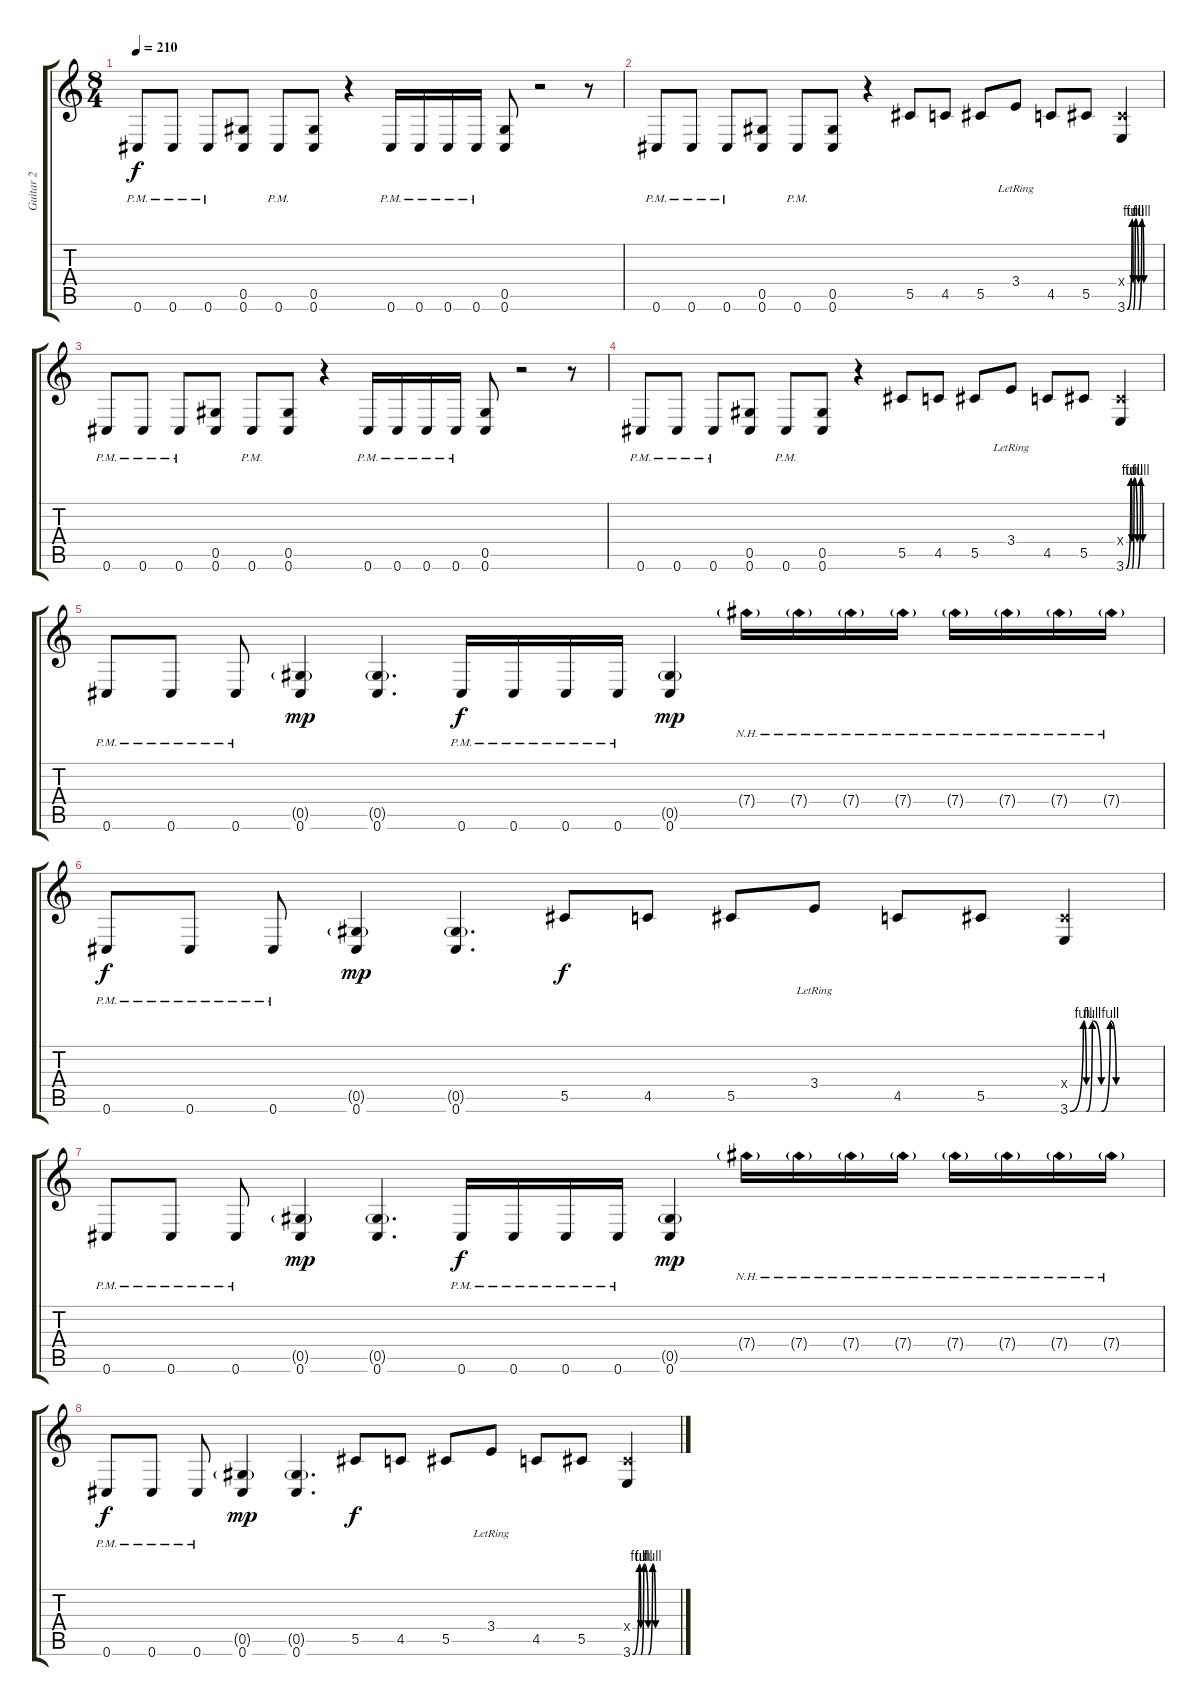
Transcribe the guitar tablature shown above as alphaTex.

\track ("Guitar 2" "Guitar 2") {instrument distortionguitar}
\staff {score tabs}
\tuning (Eb4 Bb3 Gb3 Db3 Ab2 Db2) {hide}
\ts (8 4)
\tempo 210
\clef g2
\ks c
0.6{pm}.8{dy f volume 16} 0.6{pm}.8 0.6{pm}.8 (0.5 0.6).8 0.6{pm}.8 (0.5 0.6).8 r.4 0.6{pm}.16 0.6{pm}.16 0.6{pm}.16 0.6{pm}.16 (0.5 0.6).8 r.2 r.8 |
0.6{pm}.8 0.6{pm}.8 0.6{pm}.8 (0.5 0.6).8 0.6{pm}.8 (0.5 0.6).8 r.4 5.5.8 4.5.8 5.5.8 3.4{lr}.8 4.5.8 5.5.8 (0.4{x} 3.6{be (custom 0 0 9 4 11 0 15 4 21 0 27 4 31 0 44 0 55 0 60 0)}).4 |
0.6{pm}.8 0.6{pm}.8 0.6{pm}.8 (0.5 0.6).8 0.6{pm}.8 (0.5 0.6).8 r.4 0.6{pm}.16 0.6{pm}.16 0.6{pm}.16 0.6{pm}.16 (0.5 0.6).8 r.2 r.8 |
0.6{pm}.8 0.6{pm}.8 0.6{pm}.8 (0.5 0.6).8 0.6{pm}.8 (0.5 0.6).8 r.4 5.5.8 4.5.8 5.5.8 3.4{lr}.8 4.5.8 5.5.8 (0.4{x} 3.6{be (custom 0 0 9 4 11 0 15 4 21 0 27 4 31 0 44 0 55 0 60 0)}).4 |
0.6{pm}.8 0.6{pm}.8 0.6{pm}.8 (0.5{g} 0.6).4{dy mp} (0.5{g} 0.6).4{d} 0.6{pm}.16{dy f} 0.6{pm}.16 0.6{pm}.16 0.6{pm}.16 (0.5{g} 0.6).4{dy mp} 7.4{nh g}.16 7.4{nh g}.16 7.4{nh g}.16 7.4{nh g}.16 7.4{nh g}.16 7.4{nh g}.16 7.4{nh g}.16 7.4{nh g}.16 |
0.6{pm}.8{dy f} 0.6{pm}.8 0.6{pm}.8 (0.5{g} 0.6).4{dy mp} (0.5{g} 0.6).4{d} 5.5.8{dy f} 4.5.8 5.5.8 3.4{lr}.8 4.5.8 5.5.8 (0.4{x} 3.6{be (custom 0 0 9 4 11 0 15 4 21 0 27 4 31 0 44 0 55 0 60 0)}).4 |
0.6{pm}.8 0.6{pm}.8 0.6{pm}.8 (0.5{g} 0.6).4{dy mp} (0.5{g} 0.6).4{d} 0.6{pm}.16{dy f} 0.6{pm}.16 0.6{pm}.16 0.6{pm}.16 (0.5{g} 0.6).4{dy mp} 7.4{nh g}.16 7.4{nh g}.16 7.4{nh g}.16 7.4{nh g}.16 7.4{nh g}.16 7.4{nh g}.16 7.4{nh g}.16 7.4{nh g}.16 |
0.6{pm}.8{dy f} 0.6{pm}.8 0.6{pm}.8 (0.5{g} 0.6).4{dy mp} (0.5{g} 0.6).4{d} 5.5.8{dy f} 4.5.8 5.5.8 3.4{lr}.8 4.5.8 5.5.8 (0.4{x} 3.6{be (custom 0 0 9 4 11 0 15 4 21 0 27 4 31 0 44 0 55 0 60 0)}).4
